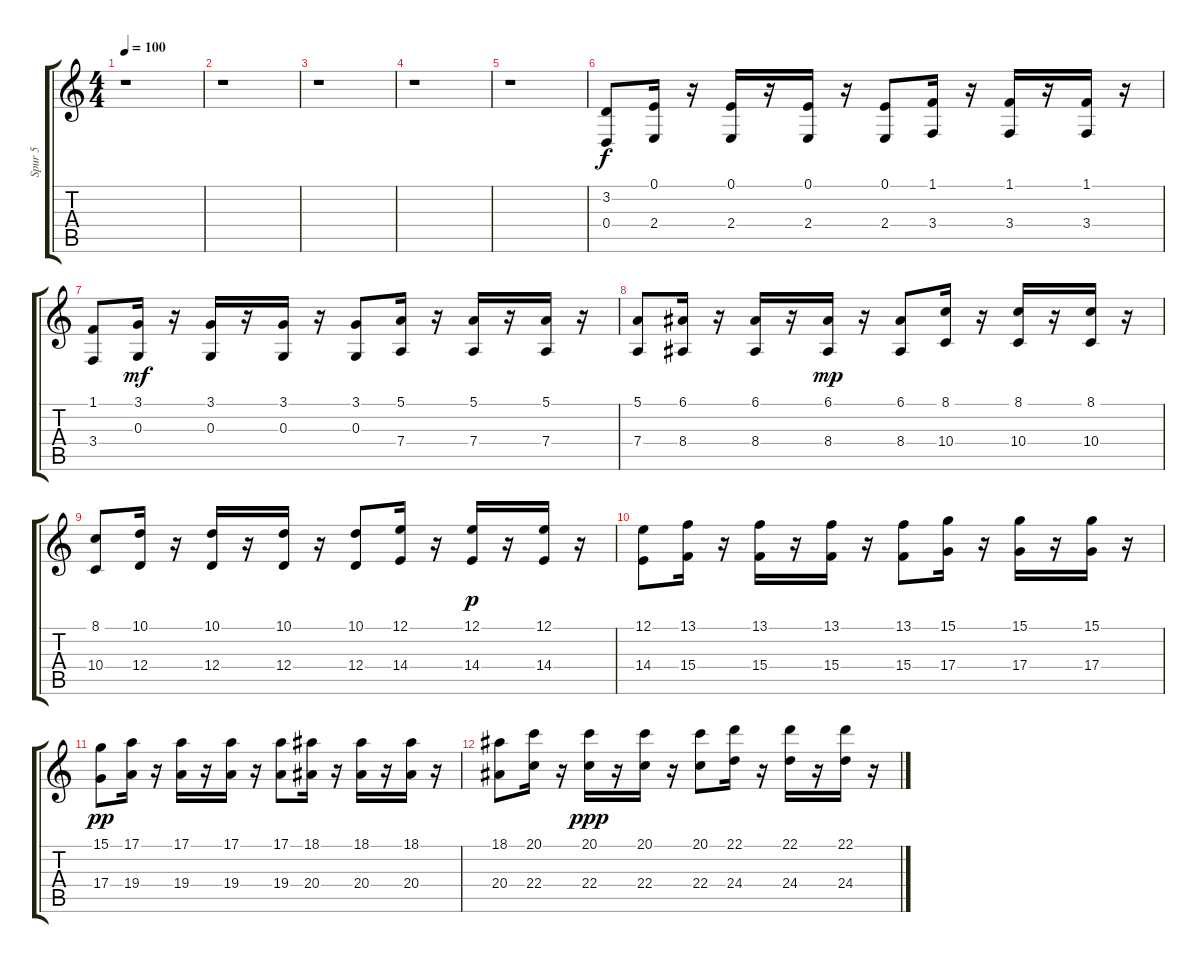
\track ("Spur 5" "Spur 5") {instrument stringensemble1}
\staff {score tabs}
\tuning (E4 B3 G3 D3 A2 E2) {hide}
\ts (4 4)
\tempo 100
\clef g2
\ks c
r.1{dy f} |
r.1 |
r.1 |
r.1 |
r.1 |
(3.2 0.4).8 (0.1 2.4).16 r.16 (0.1 2.4).16 r.16 (0.1 2.4).16 r.16 (0.1 2.4).8 (1.1 3.4).16 r.16 (1.1 3.4).16 r.16 (1.1 3.4).16 r.16 |
(1.1 3.4).8 (3.1 0.3).16{dy mf} r.16 (3.1 0.3).16 r.16 (3.1 0.3).16 r.16 (3.1 0.3).8 (5.1 7.4).16 r.16 (5.1 7.4).16 r.16 (5.1 7.4).16 r.16 |
(5.1 7.4).8 (6.1 8.4).16 r.16 (6.1 8.4).16 r.16 (6.1 8.4).16{dy mp} r.16 (6.1 8.4).8 (8.1 10.4).16 r.16 (8.1 10.4).16 r.16 (8.1 10.4).16 r.16 |
(8.1 10.4).8 (10.1 12.4).16 r.16 (10.1 12.4).16 r.16 (10.1 12.4).16 r.16 (10.1 12.4).8 (12.1 14.4).16 r.16 (12.1 14.4).16{dy p} r.16 (12.1 14.4).16 r.16 |
(12.1 14.4).8 (13.1 15.4).16 r.16 (13.1 15.4).16 r.16 (13.1 15.4).16 r.16 (13.1 15.4).8 (15.1 17.4).16 r.16 (15.1 17.4).16 r.16 (15.1 17.4).16 r.16 |
(15.1 17.4).8{dy pp} (17.1 19.4).16 r.16 (17.1 19.4).16 r.16 (17.1 19.4).16 r.16 (17.1 19.4).8 (18.1 20.4).16 r.16 (18.1 20.4).16 r.16 (18.1 20.4).16 r.16 |
(18.1 20.4).8 (20.1 22.4).16 r.16 (20.1 22.4).16{dy ppp} r.16 (20.1 22.4).16 r.16 (20.1 22.4).8 (22.1 24.4).16 r.16 (22.1 24.4).16 r.16 (22.1 24.4).16 r.16
